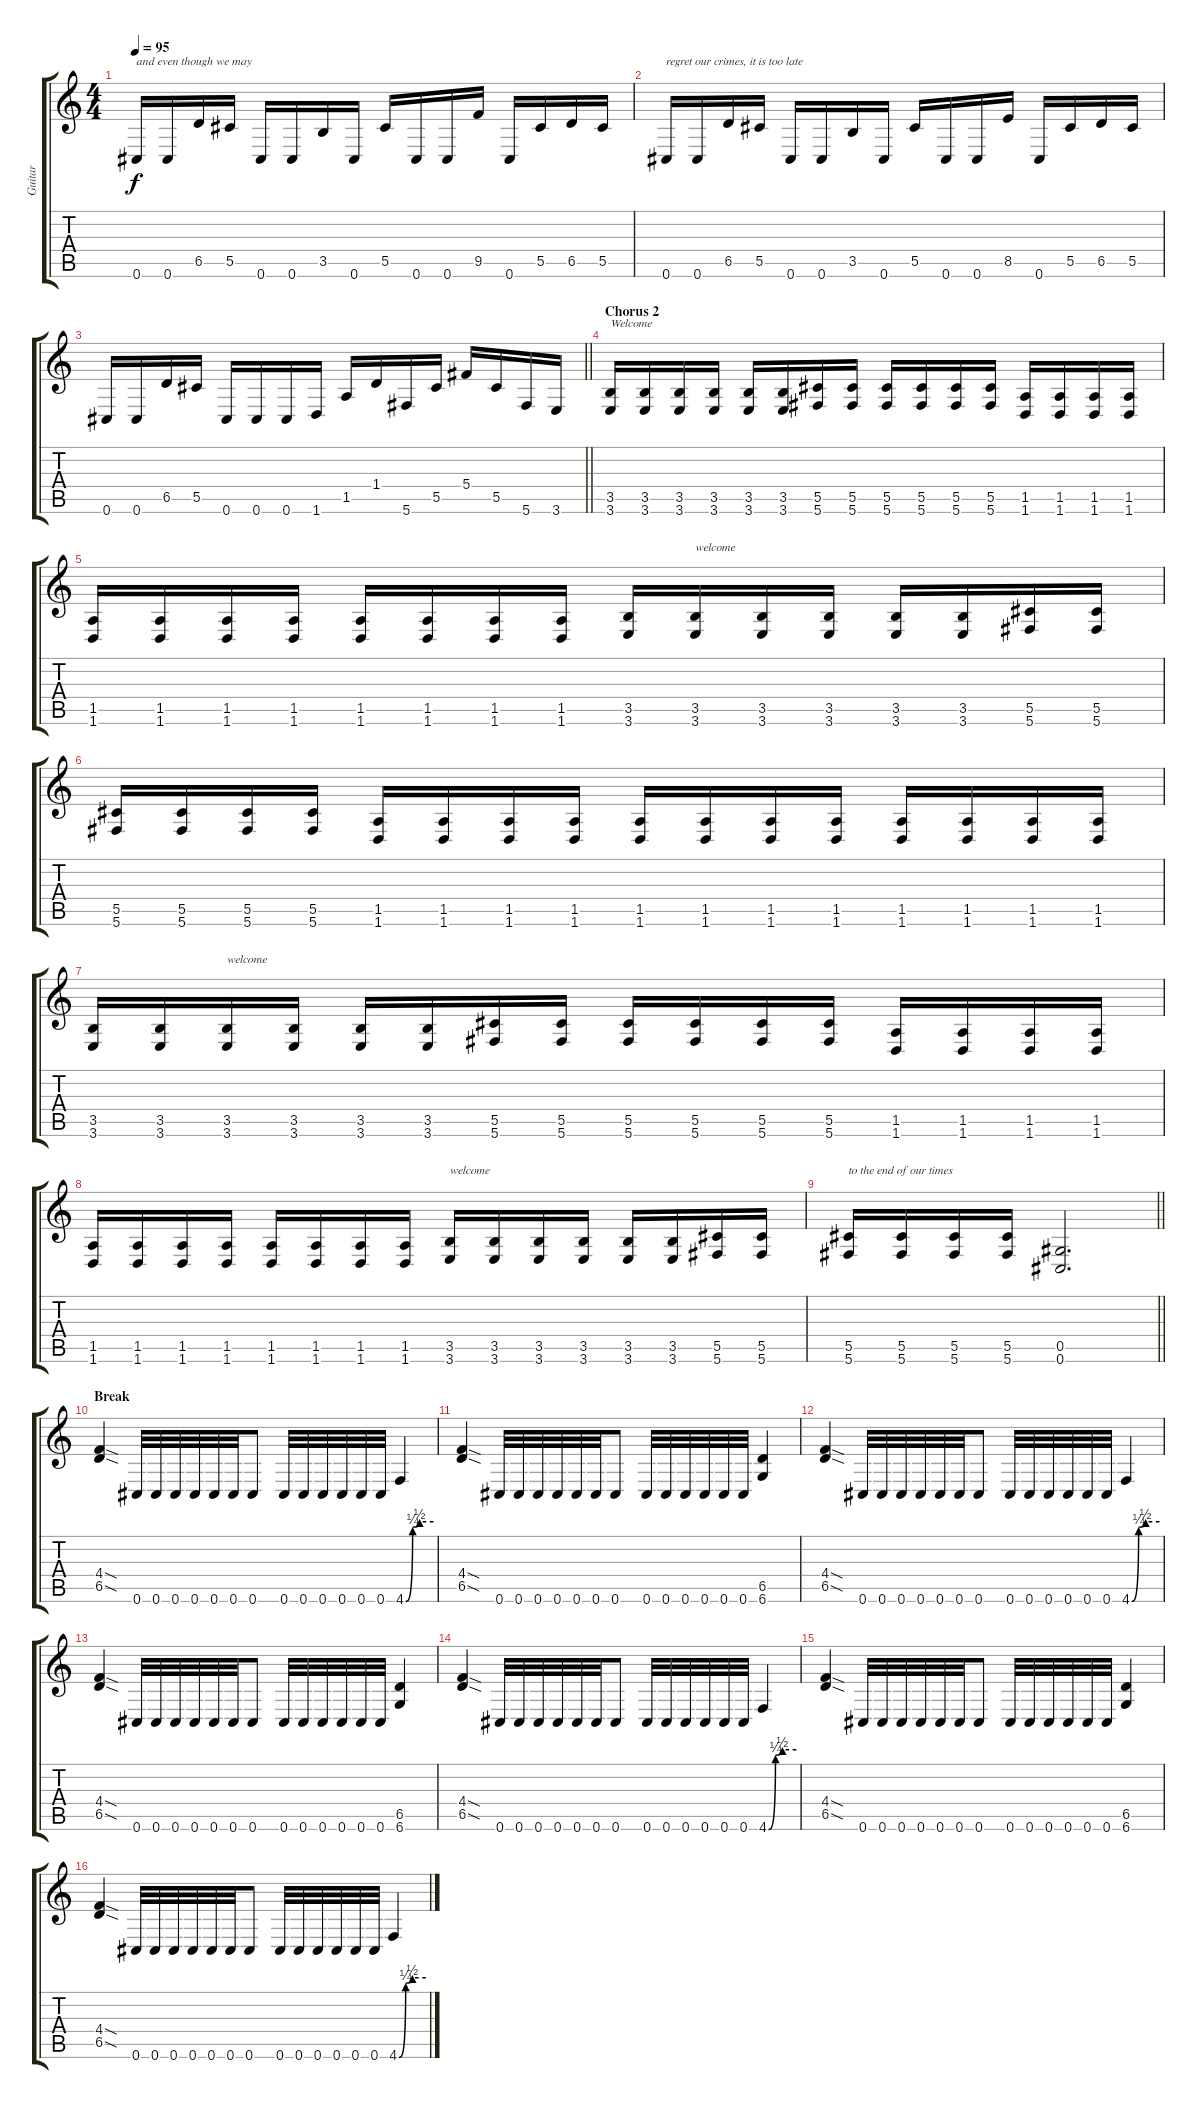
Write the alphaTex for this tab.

\track ("Guitar " "Guitar ") {instrument distortionguitar}
\staff {score tabs}
\tuning (Eb4 Bb3 Gb3 Db3 Ab2 Db2) {hide}
\ts (4 4)
\tempo 95
\clef g2
\ks c
0.6.16{txt "and even though we may" dy f} 0.6.16 6.5.16 5.5.16 0.6.16 0.6.16 3.5.16 0.6.16 5.5.16 0.6.16 0.6.16 9.5.16 0.6.16 5.5.16 6.5.16 5.5.16 |
0.6.16{txt "regret our crimes, it is too late"} 0.6.16 6.5.16 5.5.16 0.6.16 0.6.16 3.5.16 0.6.16 5.5.16 0.6.16 0.6.16 8.5.16 0.6.16 5.5.16 6.5.16 5.5.16 |
\barLineRight lightlight
0.6.16 0.6.16 6.5.16 5.5.16 0.6.16 0.6.16 0.6.16 1.6.16 1.5.16 1.4.16 5.6.16 5.5.16 5.4.16 5.5.16 5.6.16 3.6.16 |
\section ("" "Chorus 2")
(3.5 3.6).16{txt "Welcome"} (3.5 3.6).16 (3.5 3.6).16 (3.5 3.6).16 (3.5 3.6).16 (3.5 3.6).16 (5.5 5.6).16 (5.5 5.6).16 (5.5 5.6).16 (5.5 5.6).16 (5.5 5.6).16 (5.5 5.6).16 (1.5 1.6).16 (1.5 1.6).16 (1.5 1.6).16 (1.5 1.6).16 |
(1.5 1.6).16 (1.5 1.6).16 (1.5 1.6).16 (1.5 1.6).16 (1.5 1.6).16 (1.5 1.6).16 (1.5 1.6).16 (1.5 1.6).16 (3.5 3.6).16 (3.5 3.6).16{txt "welcome"} (3.5 3.6).16 (3.5 3.6).16 (3.5 3.6).16 (3.5 3.6).16 (5.5 5.6).16 (5.5 5.6).16 |
(5.5 5.6).16 (5.5 5.6).16 (5.5 5.6).16 (5.5 5.6).16 (1.5 1.6).16 (1.5 1.6).16 (1.5 1.6).16 (1.5 1.6).16 (1.5 1.6).16 (1.5 1.6).16 (1.5 1.6).16 (1.5 1.6).16 (1.5 1.6).16 (1.5 1.6).16 (1.5 1.6).16 (1.5 1.6).16 |
(3.5 3.6).16 (3.5 3.6).16 (3.5 3.6).16{txt "welcome"} (3.5 3.6).16 (3.5 3.6).16 (3.5 3.6).16 (5.5 5.6).16 (5.5 5.6).16 (5.5 5.6).16 (5.5 5.6).16 (5.5 5.6).16 (5.5 5.6).16 (1.5 1.6).16 (1.5 1.6).16 (1.5 1.6).16 (1.5 1.6).16 |
(1.5 1.6).16 (1.5 1.6).16 (1.5 1.6).16 (1.5 1.6).16 (1.5 1.6).16 (1.5 1.6).16 (1.5 1.6).16 (1.5 1.6).16 (3.5 3.6).16{txt "welcome "} (3.5 3.6).16 (3.5 3.6).16 (3.5 3.6).16 (3.5 3.6).16 (3.5 3.6).16 (5.5 5.6).16 (5.5 5.6).16 |
\barLineRight lightlight
(5.5 5.6).16{txt "to the end of our times"} (5.5 5.6).16 (5.5 5.6).16 (5.5 5.6).16 (0.5 0.6).2{d} |
\section ("" "Break ")
(4.4{sod} 6.5{sod}).4 0.6.32 0.6.32 0.6.32 0.6.32 0.6.32 0.6.32 0.6.8 0.6.32 0.6.32 0.6.32 0.6.32 0.6.32 0.6.32 4.6{be (custom 0 0 15 1 30 2 60 2)}.4 |
(4.4{sod} 6.5{sod}).4 0.6.32 0.6.32 0.6.32 0.6.32 0.6.32 0.6.32 0.6.8 0.6.32 0.6.32 0.6.32 0.6.32 0.6.32 0.6.32 (6.5 6.6).4 |
(4.4{sod} 6.5{sod}).4 0.6.32 0.6.32 0.6.32 0.6.32 0.6.32 0.6.32 0.6.8 0.6.32 0.6.32 0.6.32 0.6.32 0.6.32 0.6.32 4.6{be (custom 0 0 15 1 30 2 60 2)}.4 |
(4.4{sod} 6.5{sod}).4 0.6.32 0.6.32 0.6.32 0.6.32 0.6.32 0.6.32 0.6.8 0.6.32 0.6.32 0.6.32 0.6.32 0.6.32 0.6.32 (6.5 6.6).4 |
(4.4{sod} 6.5{sod}).4 0.6.32 0.6.32 0.6.32 0.6.32 0.6.32 0.6.32 0.6.8 0.6.32 0.6.32 0.6.32 0.6.32 0.6.32 0.6.32 4.6{be (custom 0 0 15 1 30 2 60 2)}.4 |
(4.4{sod} 6.5{sod}).4 0.6.32 0.6.32 0.6.32 0.6.32 0.6.32 0.6.32 0.6.8 0.6.32 0.6.32 0.6.32 0.6.32 0.6.32 0.6.32 (6.5 6.6).4 |
(4.4{sod} 6.5{sod}).4 0.6.32 0.6.32 0.6.32 0.6.32 0.6.32 0.6.32 0.6.8 0.6.32 0.6.32 0.6.32 0.6.32 0.6.32 0.6.32 4.6{be (custom 0 0 15 1 30 2 60 2)}.4
